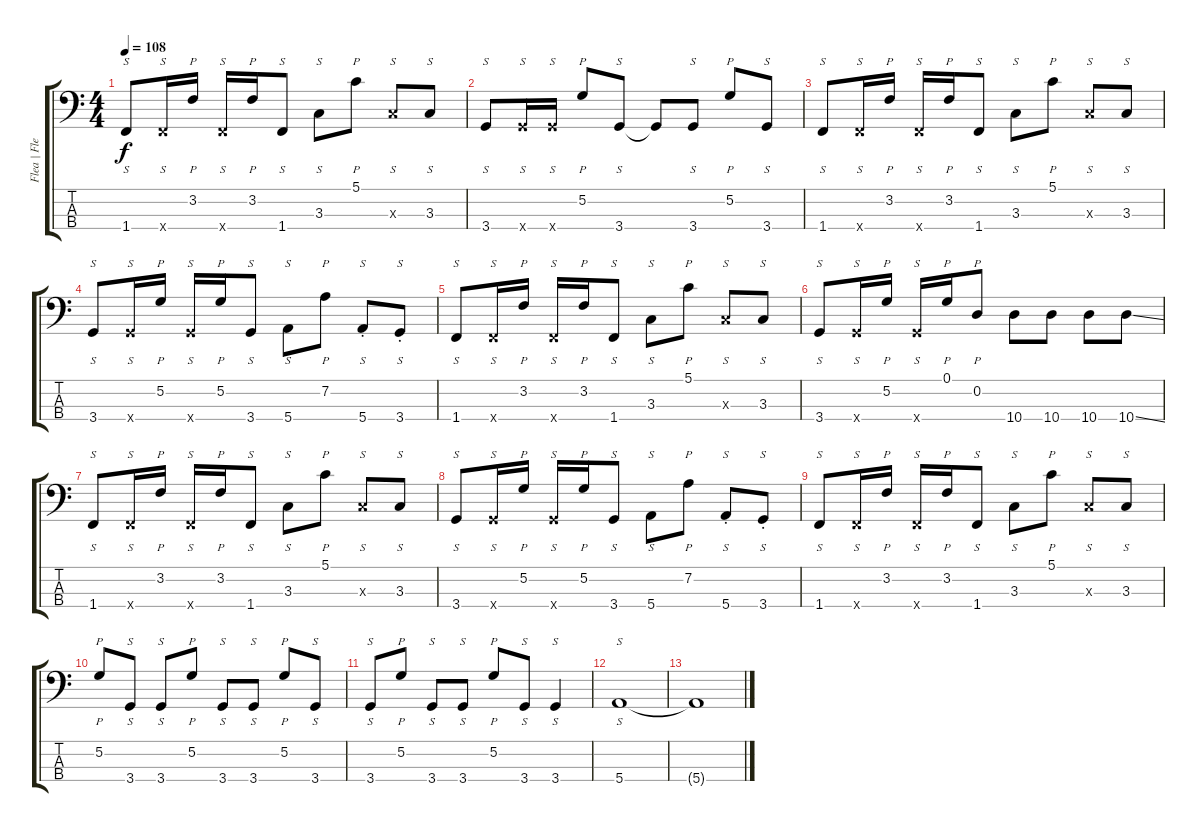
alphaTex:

\track ("Flea | Fleabass Model 32" "Flea | Fle") {instrument slapbass1}
\staff {score tabs}
\tuning (G2 D2 A1 E1) {hide}
\ts (4 4)
\tempo 108
\clef f4
\ks c
1.4.8{s dy f} 1.4{x}.16{s} 3.2.16{p} 1.4{x}.16{s} 3.2.16{p} 1.4.8{s} 3.3.8{s} 5.1.8{p} 3.3{x}.8{s} 3.3.8{s} |
3.4.8{s} 3.4{x}.16{s} 3.4{x}.16{s} 5.2.8{p} 3.4.8{s} 3.4{t}.8 3.4.8{s} 5.2.8{p} 3.4.8{s} |
1.4.8{s} 1.4{x}.16{s} 3.2.16{p} 1.4{x}.16{s} 3.2.16{p} 1.4.8{s} 3.3.8{s} 5.1.8{p} 3.3{x}.8{s} 3.3.8{s} |
3.4.8{s} 3.4{x}.16{s} 5.2.16{p} 3.4{x}.16{s} 5.2.16{p} 3.4.8{s} 5.4.8{s} 7.2.8{p} 5.4{st}.8{s} 3.4{st}.8{s} |
1.4.8{s} 1.4{x}.16{s} 3.2.16{p} 1.4{x}.16{s} 3.2.16{p} 1.4.8{s} 3.3.8{s} 5.1.8{p} 3.3{x}.8{s} 3.3.8{s} |
3.4.8{s} 3.4{x}.16{s} 5.2.16{p} 3.4{x}.16{s} 0.1.16{p} 0.2.8{p} 10.4.8 10.4.8 10.4.8 10.4{ss}.8 |
1.4.8{s} 1.4{x}.16{s} 3.2.16{p} 1.4{x}.16{s} 3.2.16{p} 1.4.8{s} 3.3.8{s} 5.1.8{p} 3.3{x}.8{s} 3.3.8{s} |
3.4.8{s} 3.4{x}.16{s} 5.2.16{p} 3.4{x}.16{s} 5.2.16{p} 3.4.8{s} 5.4.8{s} 7.2.8{p} 5.4{st}.8{s} 3.4{st}.8{s} |
1.4.8{s} 1.4{x}.16{s} 3.2.16{p} 1.4{x}.16{s} 3.2.16{p} 1.4.8{s} 3.3.8{s} 5.1.8{p} 3.3{x}.8{s} 3.3.8{s} |
5.2.8{p} 3.4.8{s} 3.4.8{s} 5.2.8{p} 3.4.8{s} 3.4.8{s} 5.2.8{p} 3.4.8{s} |
3.4.8{s} 5.2.8{p} 3.4.8{s} 3.4.8{s} 5.2.8{p} 3.4.8{s} 3.4.4{s} |
5.4.1{s} |
5.4{t}.1
